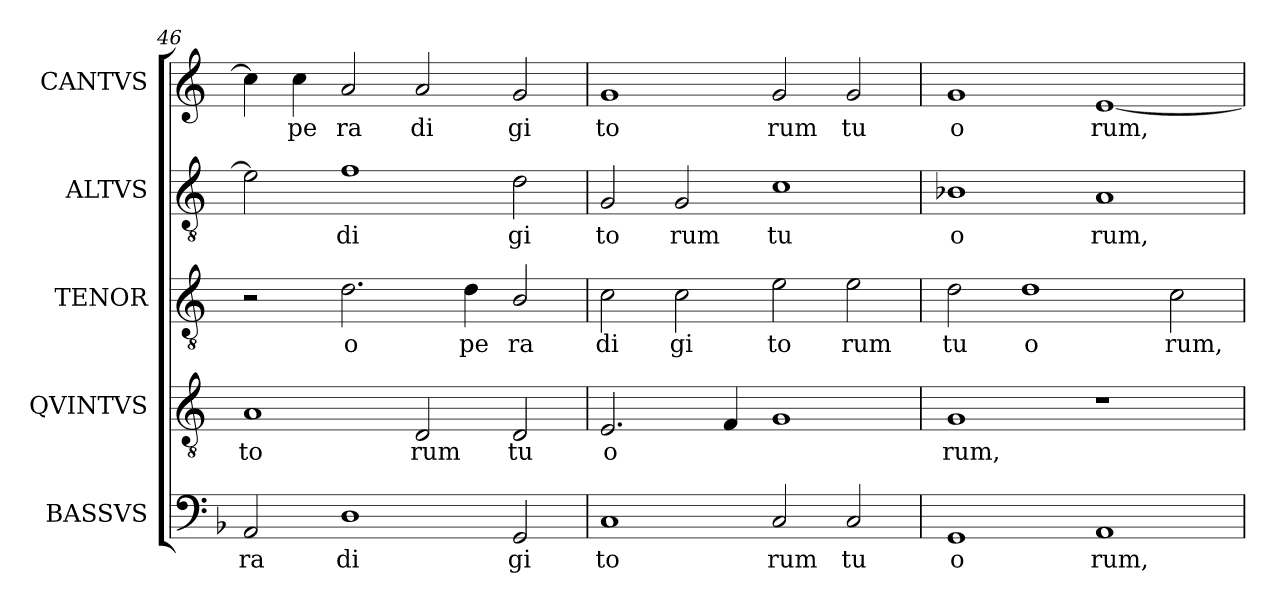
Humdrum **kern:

**kern	**text	**kern	**text	**kern	**text	**kern	**text	**kern	**text
*part5	*part5	*part4	*part4	*part3	*part3	*part2	*part2	*part1	*part1
*staff5	*staff5	*staff4	*staff4	*staff3	*staff3	*staff2	*staff2	*staff1	*staff1
*I"BASSVS	*	*I"QVINTVS	*	*I"TENOR	*	*I"ALTVS	*	*I"CANTVS	*
*clefF4	*	*clefGv2	*	*clefGv2	*	*clefGv2	*	*clefG2	*
*	*	*ITrd-3c-5	*	*ITrd-3c-5	*	*ITrd-3c-5	*	*ITrd-3c-5	*
*k[b-]	*	*k[b-]	*	*k[b-]	*	*k[b-]	*	*k[b-]	*
*F:	*	*F:	*	*F:	*	*F:	*	*F:	*
=46	=46	=46	=46	=46	=46	=46	=46	=46	=46
!	!LO:LY:b:cj	!	!LO:LY:b:cj	!	!	!	!LO:LY:b:cj	!	!LO:LY:b:cj
2AA/	ra	1d	to	2r	.	2a\]	.	4ff\]	.
!	!	!	!	!	!	!	!	!	!LO:LY:b:cj
.	.	.	.	.	.	.	.	4ff\	pe
!	!LO:LY:b:cj	!	!	!	!LO:LY:b:cj	!	!LO:LY:b:cj	!	!LO:LY:b:cj
1D	di	.	.	2.g\	o	1b-	di	2dd/	ra
!	!	!	!LO:LY:b:cj	!	!	!	!	!	!LO:LY:b:cj
.	.	2G/	rum	.	.	.	.	2dd/	di
!	!	!	!	!	!LO:LY:b:cj	!	!	!	!
.	.	.	.	4g\	pe	.	.	.	.
!	!LO:LY:b:cj	!	!LO:LY:b:cj	!	!LO:LY:b:cj	!	!LO:LY:b:cj	!	!LO:LY:b:cj
2GG/	gi	2G/	tu	2e/	ra	2g\	gi	2cc/	gi
=47	=47	=47	=47	=47	=47	=47	=47	=47	=47
!	!LO:LY:b:cj	!	!LO:LY:b:cj	!	!LO:LY:b:cj	!	!LO:LY:b:cj	!	!LO:LY:b:cj
1C	to	2.A/	o	2f\	di	2c/	to	1cc	to
!	!	!	!	!	!LO:LY:b:cj	!	!LO:LY:b:cj	!	!
.	.	.	.	2f\	gi	2c/	rum	.	.
!	!	!	!LO:LY:b:cj	!	!	!	!	!	!
.	.	4B-/	.	.	.	.	.	.	.
!	!LO:LY:b:cj	!	!LO:LY:b:cj	!	!LO:LY:b:cj	!	!LO:LY:b:cj	!	!LO:LY:b:cj
2C/	rum	1c	.	2a\	to	1f	tu	2cc/	rum
!	!LO:LY:b:cj	!	!	!	!LO:LY:b:cj	!	!	!	!LO:LY:b:cj
2C/	tu	.	.	2a\	rum	.	.	2cc/	tu
!!LO:PB:g=z
=48	=48	=48	=48	=48	=48	=48	=48	=48	=48
!	!LO:LY:b:cj	!	!LO:LY:b:cj	!	!LO:LY:b:cj	!	!LO:LY:b:cj	!	!LO:LY:b:cj
1GG	o	1c	rum,	2g\	tu	1e-X	o	1cc	o
!	!	!	!	!	!LO:LY:b:cj	!	!	!	!
.	.	.	.	1g	o	.	.	.	.
!	!LO:LY:b:cj	!	!	!	!	!	!LO:LY:b:cj	!	!LO:LY:b:cj
1AA	rum,	1r	.	.	.	1d	rum,	[<1a	rum,
!	!	!	!	!	!LO:LY:b:cj	!	!	!	!
.	.	.	.	2f\	rum,	.	.	.	.
=	=	=	=	=	=	=	=	=	=
*-	*-	*-	*-	*-	*-	*-	*-	*-	*-
